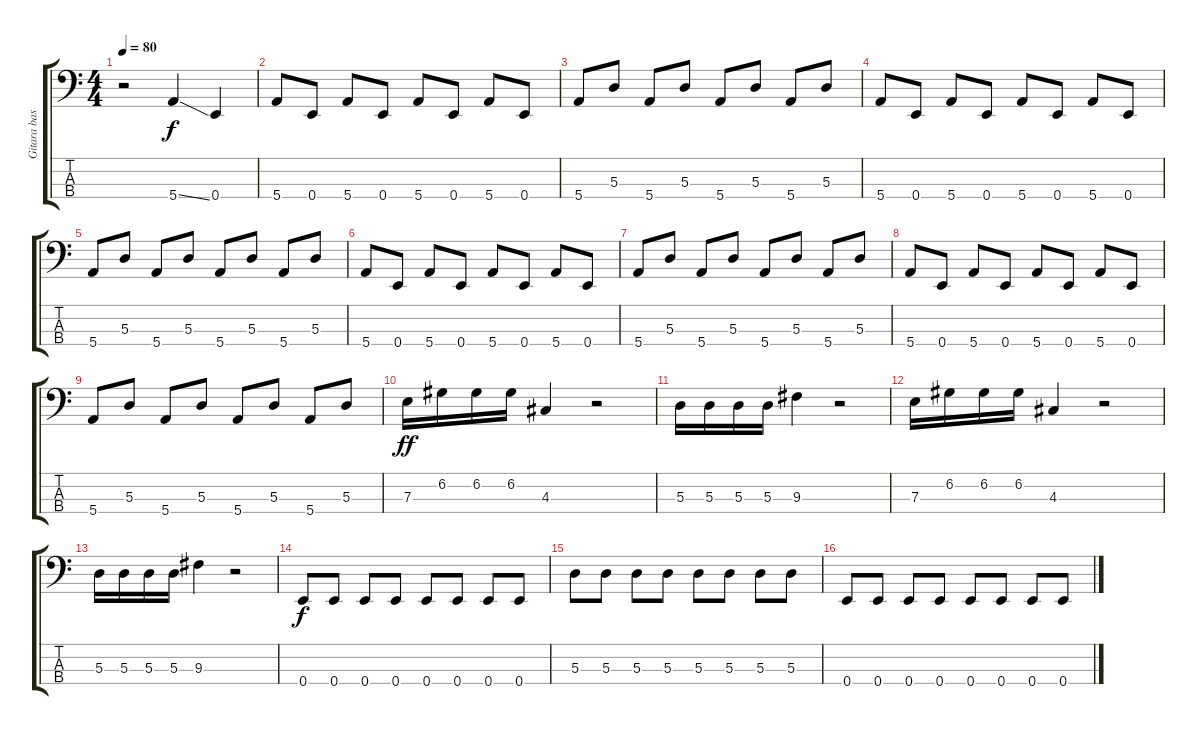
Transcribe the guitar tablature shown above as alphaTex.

\track ("Gitara basowa" "Gitara bas") {instrument electricbassfinger}
\staff {score tabs}
\tuning (G2 D2 A1 E1) {hide}
\ts (4 4)
\tempo 80
\clef f4
\ks c
r.2{dy f instrument electricbassfinger} 5.4{ss}.4 0.4.4 |
5.4.8 0.4.8 5.4.8 0.4.8 5.4.8 0.4.8 5.4.8 0.4.8 |
5.4.8 5.3.8 5.4.8 5.3.8 5.4.8 5.3.8 5.4.8 5.3.8 |
5.4.8 0.4.8 5.4.8 0.4.8 5.4.8 0.4.8 5.4.8 0.4.8 |
5.4.8 5.3.8 5.4.8 5.3.8 5.4.8 5.3.8 5.4.8 5.3.8 |
5.4.8 0.4.8 5.4.8 0.4.8 5.4.8 0.4.8 5.4.8 0.4.8 |
5.4.8 5.3.8 5.4.8 5.3.8 5.4.8 5.3.8 5.4.8 5.3.8 |
5.4.8 0.4.8 5.4.8 0.4.8 5.4.8 0.4.8 5.4.8 0.4.8 |
5.4.8 5.3.8 5.4.8 5.3.8 5.4.8 5.3.8 5.4.8 5.3.8 |
7.3.16{dy ff} 6.2.16 6.2.16 6.2.16 4.3.4 r.2 |
5.3.16 5.3.16 5.3.16 5.3.16 9.3.4 r.2 |
7.3.16 6.2.16 6.2.16 6.2.16 4.3.4 r.2 |
5.3.16 5.3.16 5.3.16 5.3.16 9.3.4 r.2 |
0.4.8{dy f} 0.4.8 0.4.8 0.4.8 0.4.8 0.4.8 0.4.8 0.4.8 |
5.3.8 5.3.8 5.3.8 5.3.8 5.3.8 5.3.8 5.3.8 5.3.8 |
0.4.8 0.4.8 0.4.8 0.4.8 0.4.8 0.4.8 0.4.8 0.4.8
